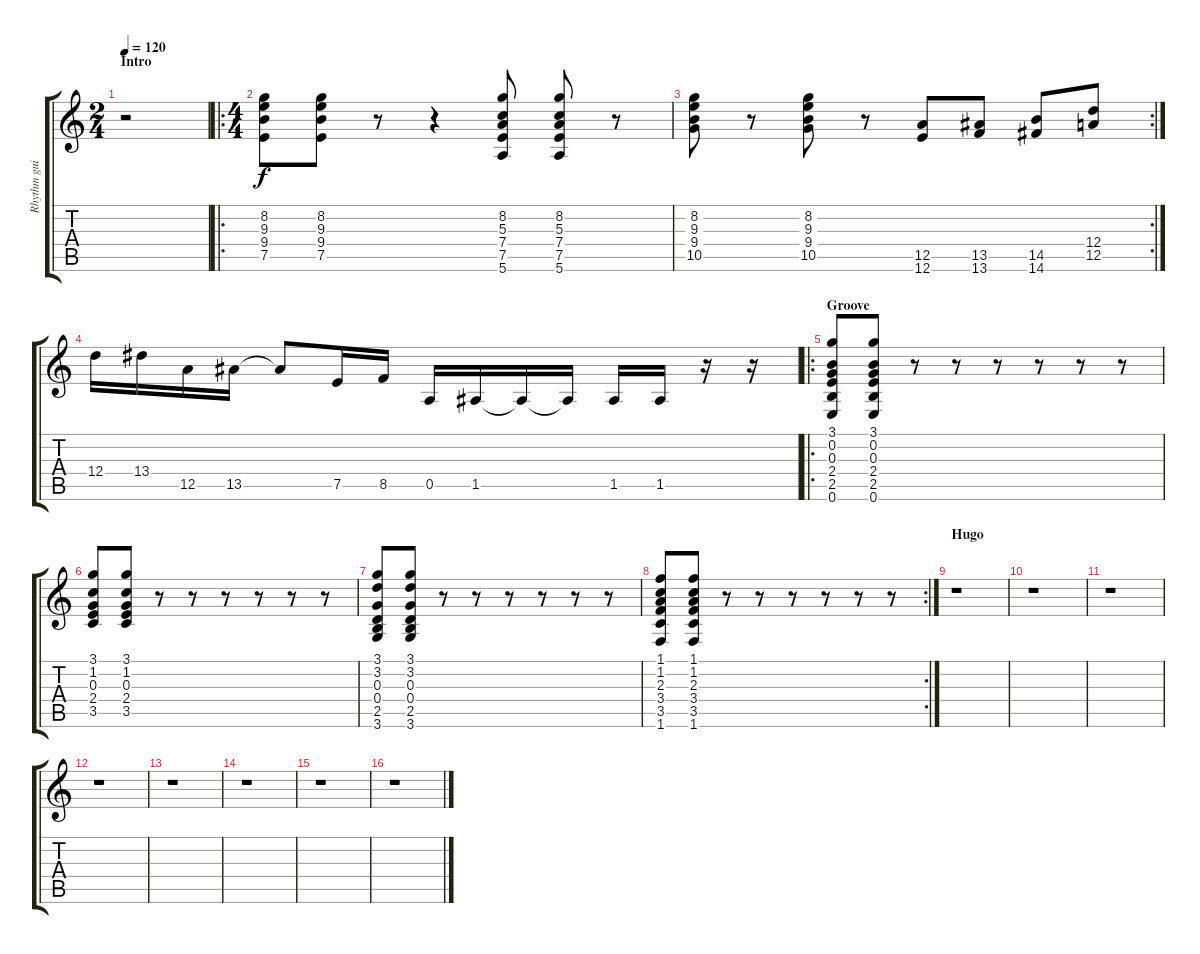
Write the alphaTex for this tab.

\track ("Rhythm guitar" "Rhythm gui") {instrument electricguitarclean}
\staff {score tabs}
\tuning (E4 B3 G3 D3 A2 E2) {hide}
\ts (2 4)
\section ("" "Intro")
\tempo 120
\clef g2
\ks c
r.2{dy f instrument electricguitarclean} |
\ro
\ts (4 4)
(8.2 9.3 9.4 7.5).8 (8.2 9.3 9.4 7.5).8 r.8 r.4 (8.2 5.3 7.4 7.5 5.6).8 (8.2 5.3 7.4 7.5 5.6).8 r.8 |
\rc 2
(8.2 9.3 9.4 10.5).8 r.8 (8.2 9.3 9.4 10.5).8 r.8 (12.5 12.6).8 (13.5 13.6).8 (14.5 14.6).8 (12.4 12.5).8 |
12.4.16 13.4.16 12.5.16 13.5.16 13.5{t}.8 7.5.16 8.5.16 0.5.16 1.5.16 1.5{t}.16 1.5{t}.16 1.5.16 1.5.16 r.16 r.16 |
\ro
\section ("" "Groove")
(3.1 0.2 0.3 2.4 2.5 0.6).8 (3.1 0.2 0.3 2.4 2.5 0.6).8 r.8 r.8 r.8 r.8 r.8 r.8 |
(3.1 1.2 0.3 2.4 3.5).8 (3.1 1.2 0.3 2.4 3.5).8 r.8 r.8 r.8 r.8 r.8 r.8 |
(3.1 3.2 0.3 0.4 2.5 3.6).8 (3.1 3.2 0.3 0.4 2.5 3.6).8 r.8 r.8 r.8 r.8 r.8 r.8 |
\rc 2
(1.1 1.2 2.3 3.4 3.5 1.6).8 (1.1 1.2 2.3 3.4 3.5 1.6).8 r.8 r.8 r.8 r.8 r.8 r.8 |
\section ("" "Hugo")
r.1 |
r.1 |
r.1 |
r.1 |
r.1 |
r.1 |
r.1 |
r.1
